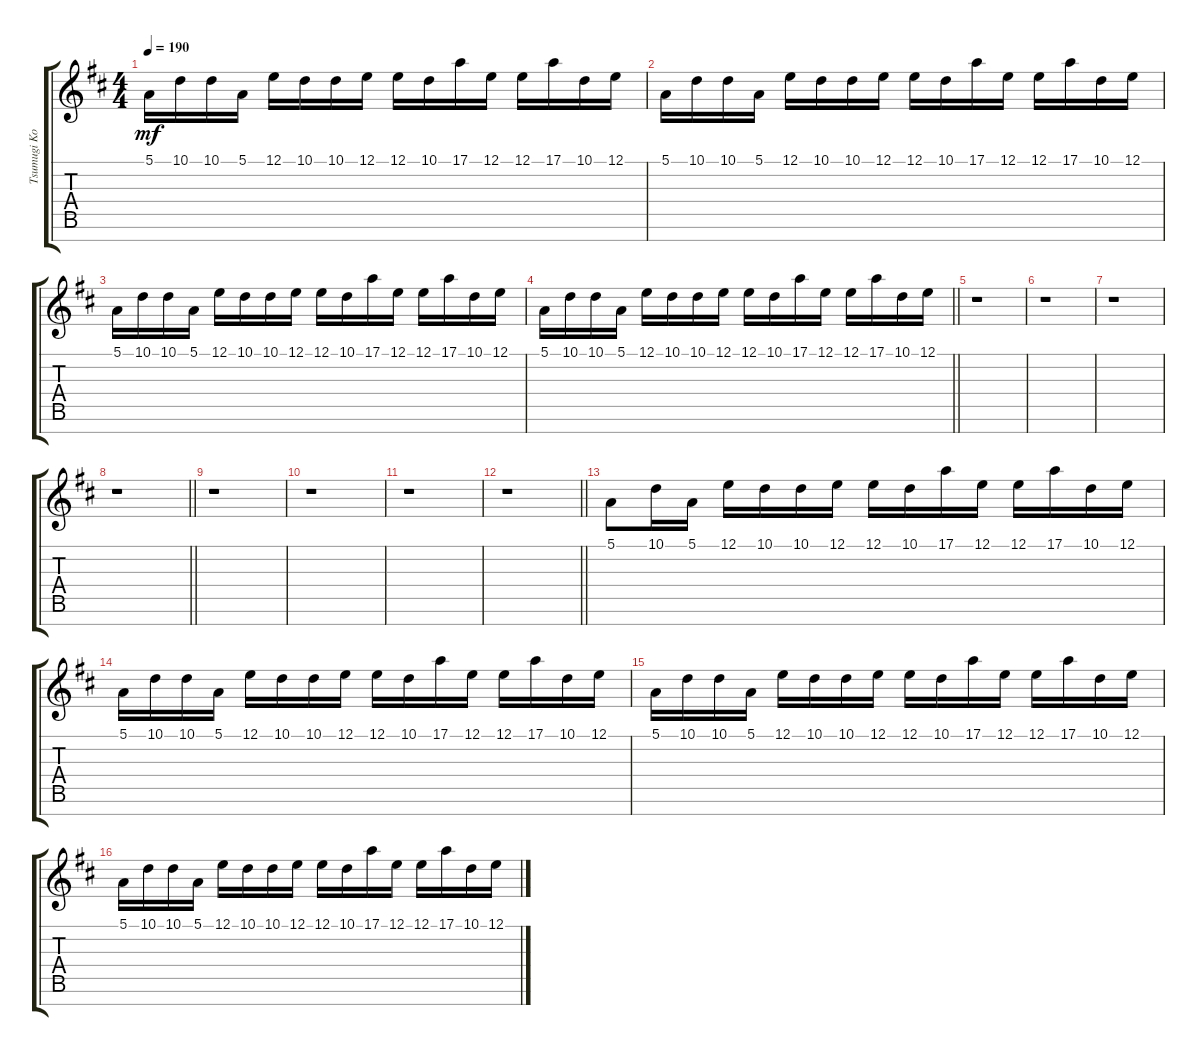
\track ("Tsumugi Kotobuki (Sequence-I)" "Tsumugi Ko") {instrument lead1square}
\staff {score tabs}
\tuning (E4 B3 G3 D3 A2 E2 B1) {hide}
\ts (4 4)
\tempo 190
\clef g2
\ks d
5.1.16{dy mf} 10.1.16 10.1.16 5.1.16 12.1.16 10.1.16 10.1.16 12.1.16 12.1.16 10.1.16 17.1.16 12.1.16 12.1.16 17.1.16 10.1.16 12.1.16 |
5.1.16 10.1.16 10.1.16 5.1.16 12.1.16 10.1.16 10.1.16 12.1.16 12.1.16 10.1.16 17.1.16 12.1.16 12.1.16 17.1.16 10.1.16 12.1.16 |
5.1.16 10.1.16 10.1.16 5.1.16 12.1.16 10.1.16 10.1.16 12.1.16 12.1.16 10.1.16 17.1.16 12.1.16 12.1.16 17.1.16 10.1.16 12.1.16 |
\barLineRight lightlight
5.1.16 10.1.16 10.1.16 5.1.16 12.1.16 10.1.16 10.1.16 12.1.16 12.1.16 10.1.16 17.1.16 12.1.16 12.1.16 17.1.16 10.1.16 12.1.16 |
\section ("" "")
r.1 |
r.1 |
r.1 |
\barLineRight lightlight
r.1 |
\section ("" "")
r.1 |
r.1 |
r.1 |
\barLineRight lightlight
r.1 |
\section ("" "")
5.1.8 10.1.16 5.1.16 12.1.16 10.1.16 10.1.16 12.1.16 12.1.16 10.1.16 17.1.16 12.1.16 12.1.16 17.1.16 10.1.16 12.1.16 |
5.1.16 10.1.16 10.1.16 5.1.16 12.1.16 10.1.16 10.1.16 12.1.16 12.1.16 10.1.16 17.1.16 12.1.16 12.1.16 17.1.16 10.1.16 12.1.16 |
5.1.16 10.1.16 10.1.16 5.1.16 12.1.16 10.1.16 10.1.16 12.1.16 12.1.16 10.1.16 17.1.16 12.1.16 12.1.16 17.1.16 10.1.16 12.1.16 |
5.1.16 10.1.16 10.1.16 5.1.16 12.1.16 10.1.16 10.1.16 12.1.16 12.1.16 10.1.16 17.1.16 12.1.16 12.1.16 17.1.16 10.1.16 12.1.16
